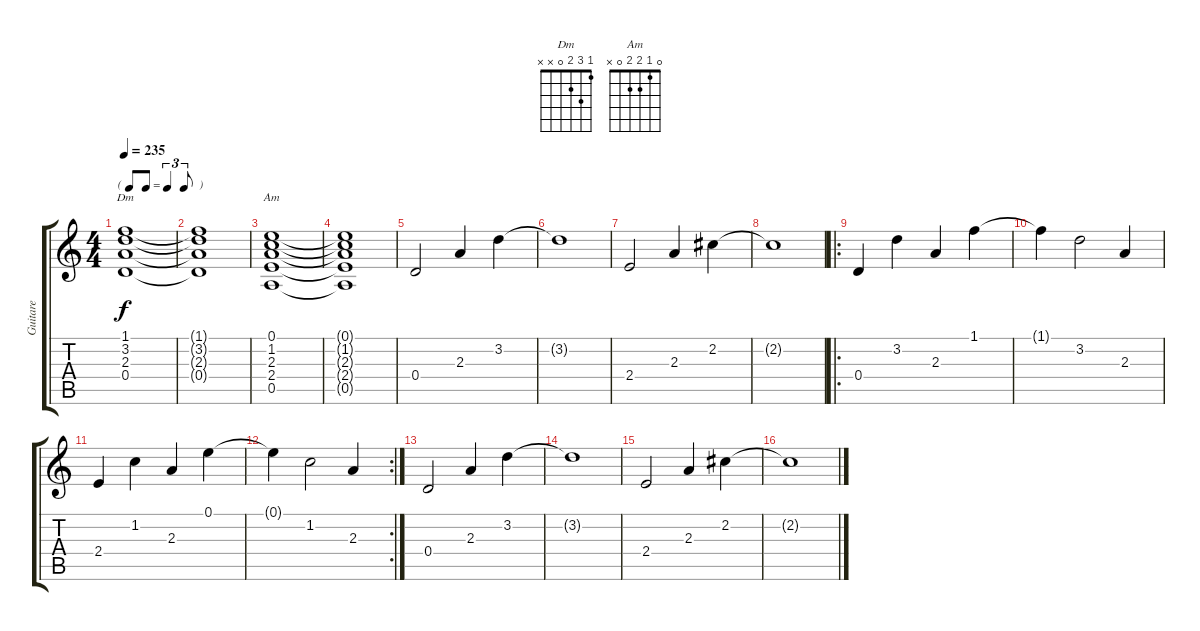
\track ("Guitare" "Guitare") {instrument acousticguitarnylon}
\staff {score tabs}
\tuning (E4 B3 G3 D3 A2 E2) {hide}
\chord ("Dm" 1 3 2 0 x x)
\chord ("Am" 0 1 2 2 0 x)
\ts (4 4)
\tf triplet8th
\tempo 235
\clef g2
\ks c
(1.1 3.2 2.3 0.4).1{ch "Dm" dy f} |
(1.1{t} 3.2{t} 2.3{t} 0.4{t}).1 |
(0.1 1.2 2.3 2.4 0.5).1{ch "Am"} |
(0.1{t} 1.2{t} 2.3{t} 2.4{t} 0.5{t}).1 |
0.4.2 2.3.4 3.2.4 |
3.2{t}.1 |
2.4.2 2.3.4 2.2.4 |
2.2{t}.1 |
\ro
0.4.4 3.2.4 2.3.4 1.1.4 |
1.1{t}.4 3.2.2 2.3.4 |
2.4.4 1.2.4 2.3.4 0.1.4 |
\rc 2
0.1{t}.4 1.2.2 2.3.4 |
0.4.2 2.3.4 3.2.4 |
3.2{t}.1 |
2.4.2 2.3.4 2.2.4 |
2.2{t}.1
